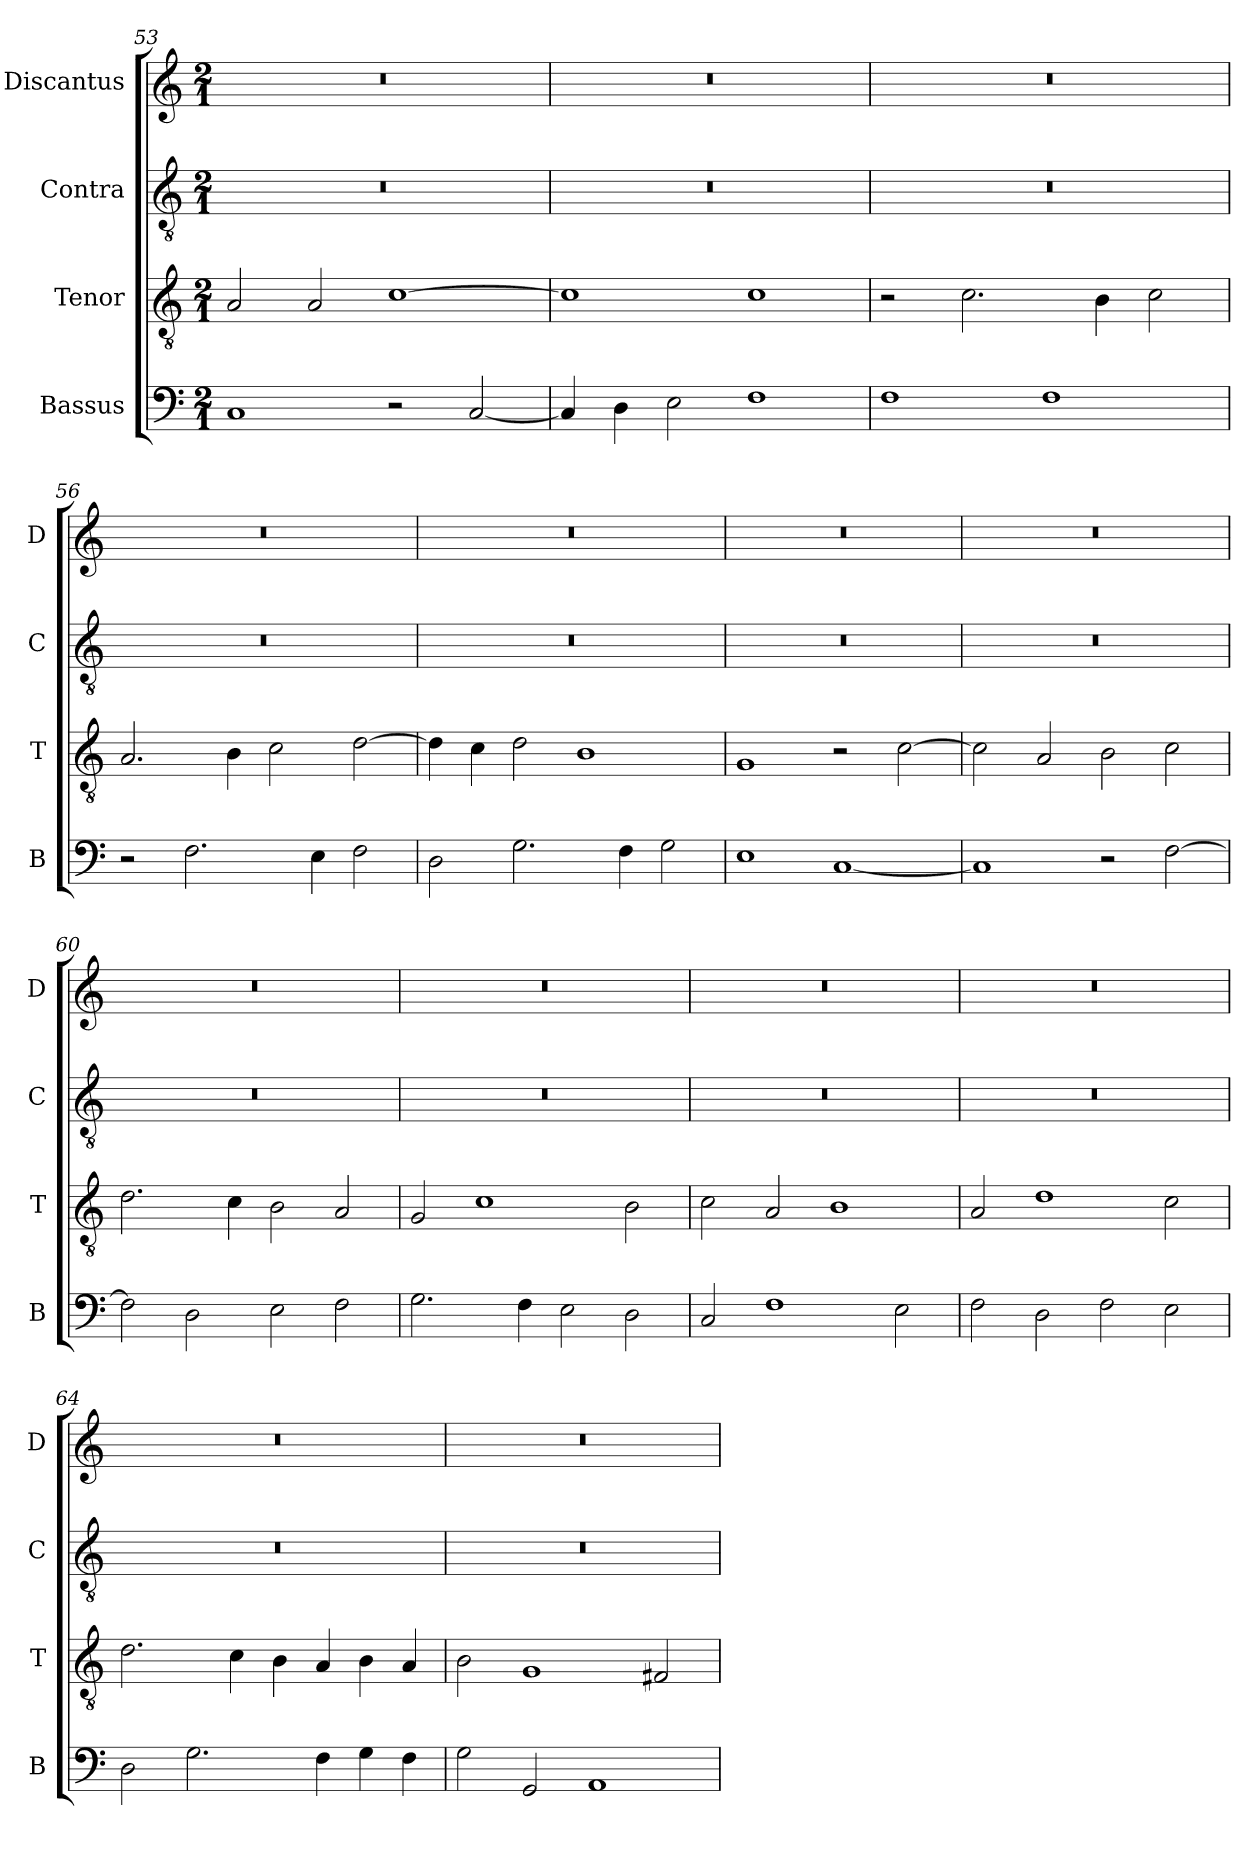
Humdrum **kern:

**kern	**kern	**kern	**kern
*part4	*part3	*part2	*part1
*staff4	*staff3	*staff2	*staff1
*I"Bassus	*I"Tenor	*I"Contra	*I"Discantus
*I'B	*I'T	*I'C	*I'D
*clefF4	*clefGv2	*clefGv2	*clefG2
*k[]	*k[]	*k[]	*k[]
*M2/1	*M2/1	*M2/1	*M2/1
=53	=53	=53	=53
1C	2A/	0r	0r
.	2A/	.	.
2r	[1c	.	.
[2C/	.	.	.
=54	=54	=54	=54
4C/]	1c]	0r	0r
4D\	.	.	.
2E\	.	.	.
1F	1c	.	.
=55	=55	=55	=55
1F	2r	0r	0r
.	2.c\	.	.
1F	.	.	.
.	4B\	.	.
.	2c\	.	.
=56	=56	=56	=56
2r	2.A/	0r	0r
2.F\	.	.	.
.	4B\	.	.
.	2c\	.	.
4E\	.	.	.
2F\	[2d\	.	.
=57	=57	=57	=57
2D\	4d\]	0r	0r
.	4c\	.	.
2.G\	2d\	.	.
.	1B	.	.
4F\	.	.	.
2G\	.	.	.
=58	=58	=58	=58
1E	1G	0r	0r
[1C	2r	.	.
.	[2c\	.	.
=59	=59	=59	=59
1C]	2c\]	0r	0r
.	2A/	.	.
2r	2B\	.	.
[2F\	2c\	.	.
=60	=60	=60	=60
2F\]	2.d\	0r	0r
2D\	.	.	.
.	4c\	.	.
2E\	2B\	.	.
2F\	2A/	.	.
=61	=61	=61	=61
2.G\	2G/	0r	0r
.	1c	.	.
4F\	.	.	.
2E\	.	.	.
2D\	2B\	.	.
=62	=62	=62	=62
2C/	2c\	0r	0r
1F	2A/	.	.
.	1B	.	.
2E\	.	.	.
=63	=63	=63	=63
2F\	2A/	0r	0r
2D\	1d	.	.
2F\	.	.	.
2E\	2c\	.	.
=64	=64	=64	=64
2D\	2.d\	0r	0r
2.G\	.	.	.
.	4c\	.	.
.	4B\	.	.
4F\	4A/	.	.
4G\	4B\	.	.
4F\	4A/	.	.
=65	=65	=65	=65
2G\	2B\	0r	0r
2GG/	1G	.	.
1AA	.	.	.
.	2F#X/	.	.
=	=	=	=
*-	*-	*-	*-
